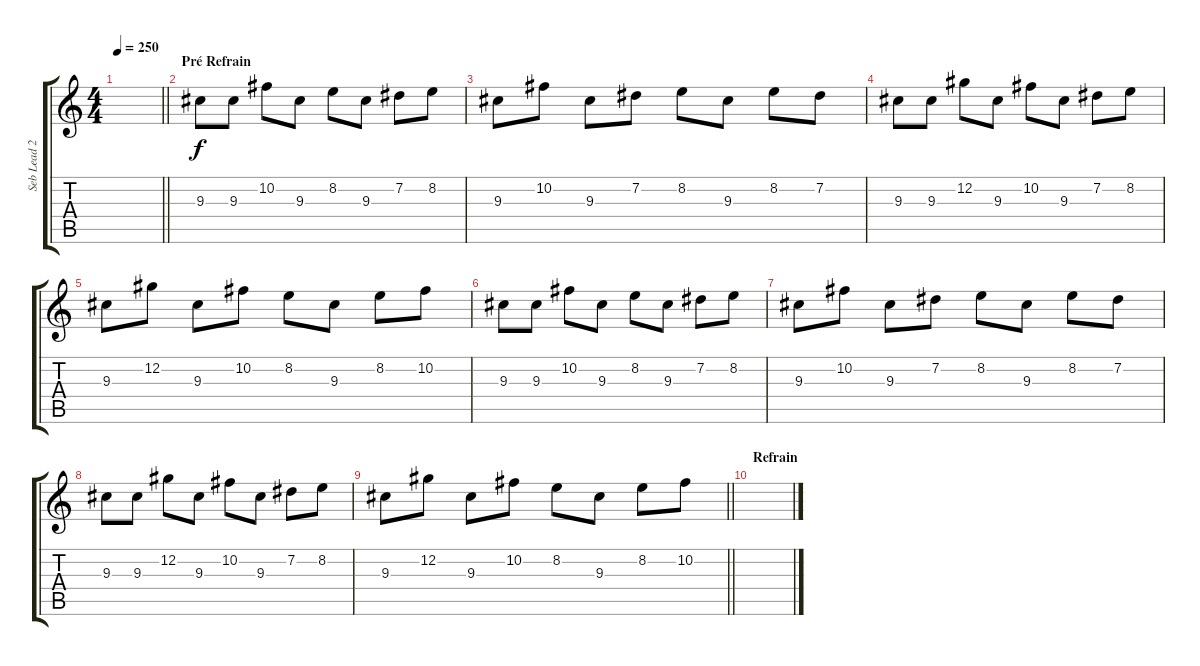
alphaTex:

\track ("Seb Lead 2" "Seb Lead 2") {instrument overdrivenguitar}
\staff {score tabs}
\tuning (Db4 Ab3 E3 B2 Gb2 Db2) {hide}
\ts (4 4)
\tempo 250
\clef g2
\barLineRight lightlight
\ks c
|
\section ("" "Pré Refrain")
9.3.8 9.3.8 10.2.8 9.3.8 8.2.8 9.3.8 7.2.8 8.2.8 |
9.3.8 10.2.8 9.3.8 7.2.8 8.2.8 9.3.8 8.2.8 7.2.8 |
9.3.8 9.3.8 12.2.8 9.3.8 10.2.8 9.3.8 7.2.8 8.2.8 |
9.3.8 12.2.8 9.3.8 10.2.8 8.2.8 9.3.8 8.2.8 10.2.8 |
9.3.8 9.3.8 10.2.8 9.3.8 8.2.8 9.3.8 7.2.8 8.2.8 |
9.3.8 10.2.8 9.3.8 7.2.8 8.2.8 9.3.8 8.2.8 7.2.8 |
9.3.8 9.3.8 12.2.8 9.3.8 10.2.8 9.3.8 7.2.8 8.2.8 |
\barLineRight lightlight
9.3.8 12.2.8 9.3.8 10.2.8 8.2.8 9.3.8 8.2.8 10.2.8 |
\section ("" "Refrain")
